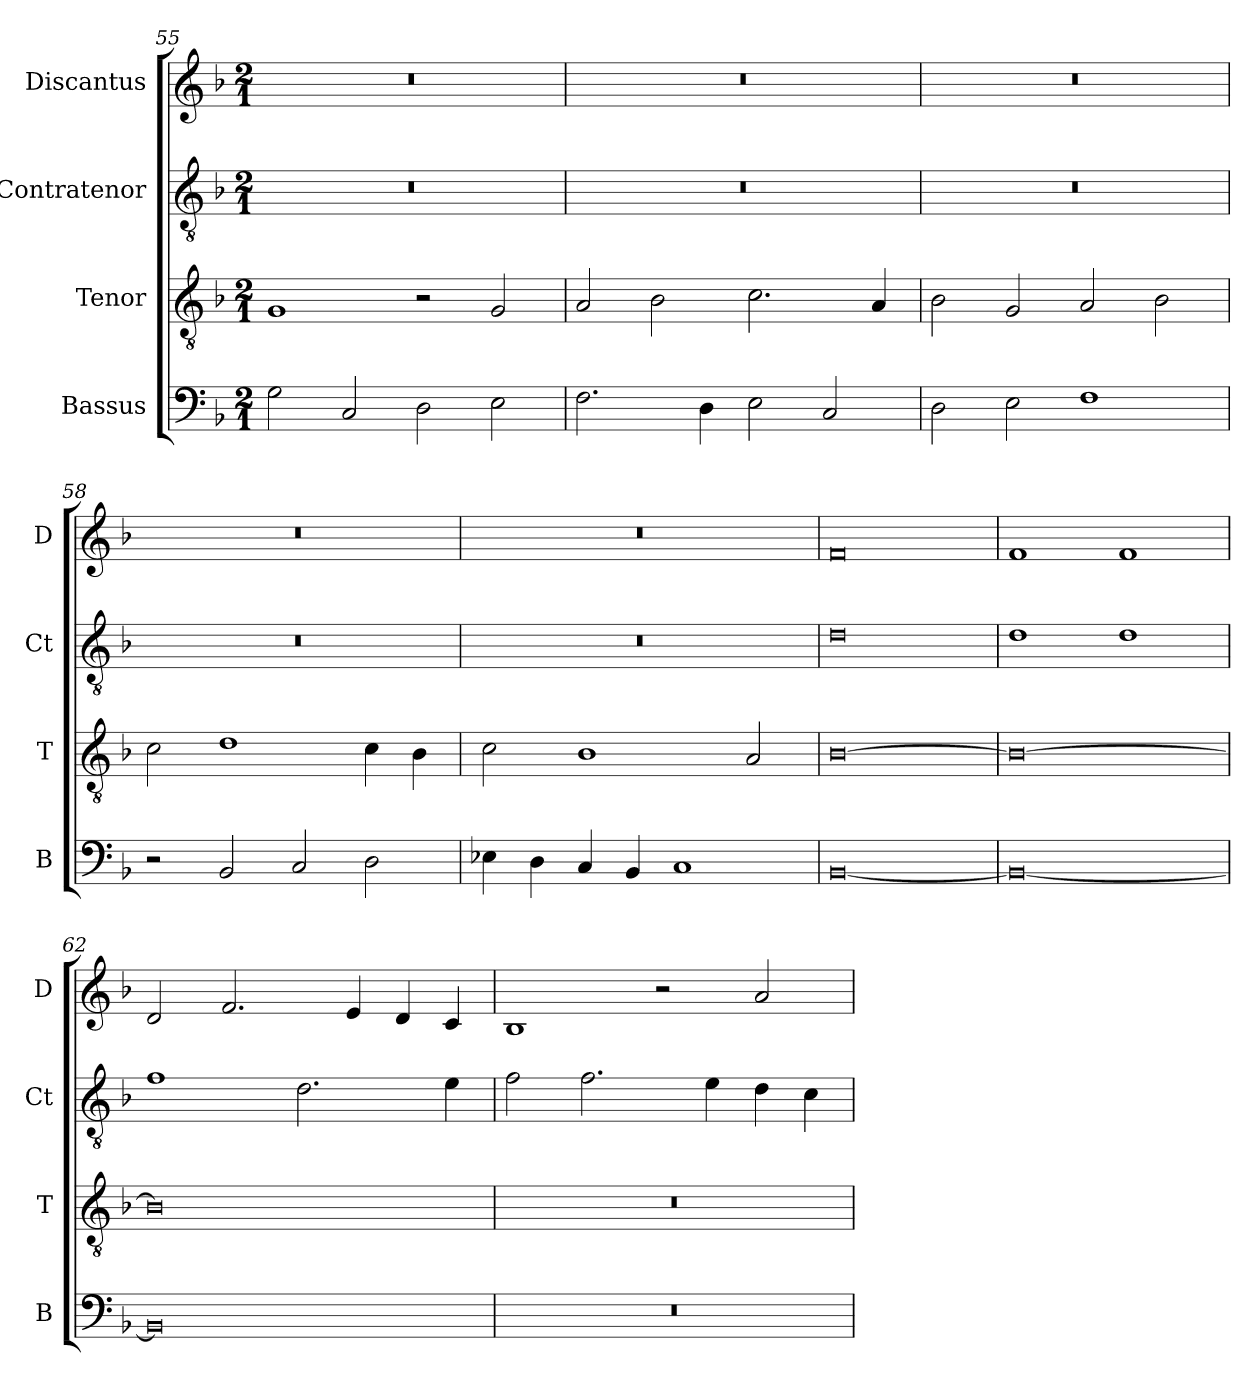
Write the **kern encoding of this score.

**kern	**kern	**kern	**kern
*part4	*part3	*part2	*part1
*staff4	*staff3	*staff2	*staff1
*I"Bassus	*I"Tenor	*I"Contratenor	*I"Discantus
*I'B	*I'T	*I'Ct	*I'D
*clefF4	*clefGv2	*clefGv2	*clefG2
*k[b-]	*k[b-]	*k[b-]	*k[b-]
*M2/1	*M2/1	*M2/1	*M2/1
=55	=55	=55	=55
2G\	1G	0r	0r
2C/	.	.	.
2D\	2r	.	.
2E\	2G/	.	.
=56	=56	=56	=56
2.F\	2A/	0r	0r
.	2B-\	.	.
4D\	.	.	.
2E\	2.c\	.	.
2C/	.	.	.
.	4A/	.	.
=57	=57	=57	=57
2D\	2B-\	0r	0r
2E\	2G/	.	.
1F	2A/	.	.
.	2B-\	.	.
=58	=58	=58	=58
2r	2c\	0r	0r
2BB-/	1d	.	.
2C/	.	.	.
2D\	4c\	.	.
.	4B-\	.	.
=59	=59	=59	=59
4E-X\	2c\	0r	0r
4D\	.	.	.
4C/	1B-	.	.
4BB-/	.	.	.
1C	.	.	.
.	2A/	.	.
=60	=60	=60	=60
[0BB-	[0B-	0d	0f
=61	=61	=61	=61
0BB-_	0B-_	1d	1f
.	.	1d	1f
=62	=62	=62	=62
0BB-]	0B-]	1f	2d/
.	.	.	2.f/
.	.	2.d\	.
.	.	.	4e/
.	.	.	4d/
.	.	4e\	4c/
=63	=63	=63	=63
0r	0r	2f\	1B-
.	.	2.f\	.
.	.	.	2r
.	.	4e\	.
.	.	4d\	2a/
.	.	4c\	.
=	=	=	=
*-	*-	*-	*-
